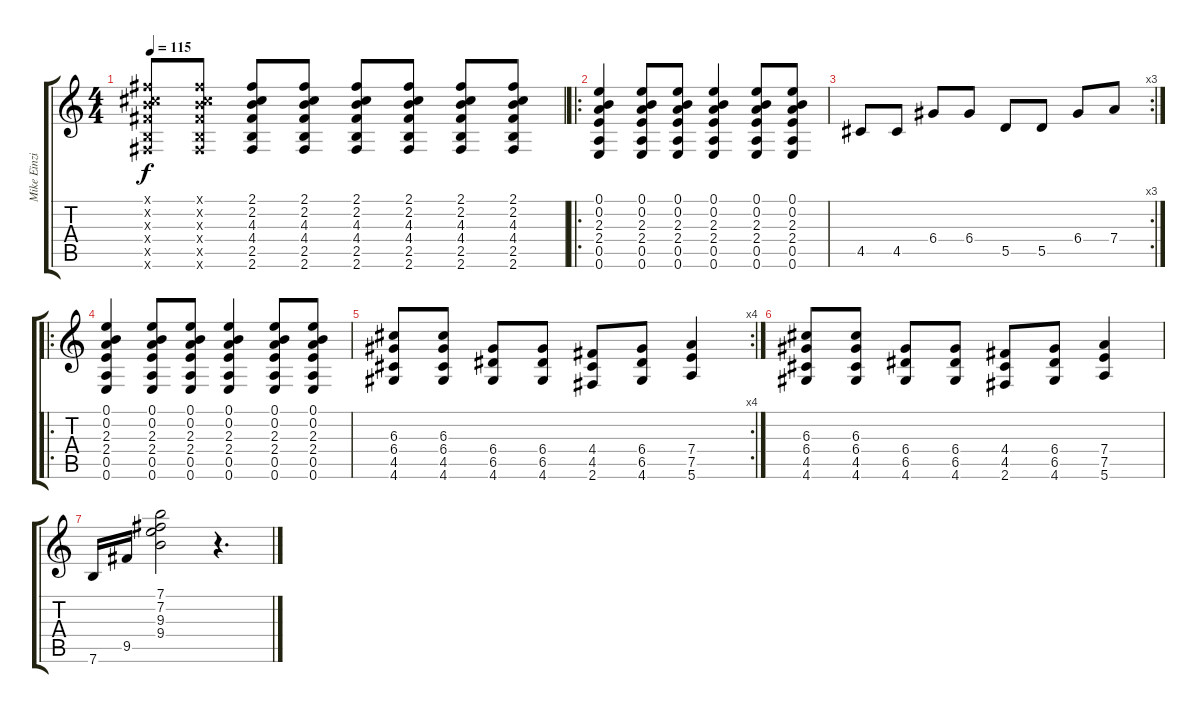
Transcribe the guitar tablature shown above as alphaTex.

\track ("Mike Einziger" "Mike Einzi") {instrument acousticguitarsteel}
\staff {score tabs}
\tuning (E4 B3 G3 D3 A2 E2) {hide}
\ts (4 4)
\tempo 115
\clef g2
\ks c
(2.1{x} 2.2{x} 4.3{x} 4.4{x} 2.5{x} 2.6{x}).8{dy f} (2.1{x} 2.2{x} 4.3{x} 4.4{x} 2.5{x} 2.6{x}).8 (2.1 2.2 4.3 4.4 2.5 2.6).8 (2.1 2.2 4.3 4.4 2.5 2.6).8 (2.1 2.2 4.3 4.4 2.5 2.6).8 (2.1 2.2 4.3 4.4 2.5 2.6).8 (2.1 2.2 4.3 4.4 2.5 2.6).8 (2.1 2.2 4.3 4.4 2.5 2.6).8 |
\ro
(0.1 0.2 2.3 2.4 0.5 0.6).4 (0.1 0.2 2.3 2.4 0.5 0.6).8 (0.1 0.2 2.3 2.4 0.5 0.6).8 (0.1 0.2 2.3 2.4 0.5 0.6).4 (0.1 0.2 2.3 2.4 0.5 0.6).8 (0.1 0.2 2.3 2.4 0.5 0.6).8 |
\rc 3
4.5.8 4.5.8 6.4.8 6.4.8 5.5.8 5.5.8 6.4.8 7.4.8 |
\ro
(0.1 0.2 2.3 2.4 0.5 0.6).4 (0.1 0.2 2.3 2.4 0.5 0.6).8 (0.1 0.2 2.3 2.4 0.5 0.6).8 (0.1 0.2 2.3 2.4 0.5 0.6).4 (0.1 0.2 2.3 2.4 0.5 0.6).8 (0.1 0.2 2.3 2.4 0.5 0.6).8 |
\rc 4
(6.3 6.4 4.5 4.6).8 (6.3 6.4 4.5 4.6).8 (6.4 6.5 4.6).8 (6.4 6.5 4.6).8 (4.4 4.5 2.6).8 (6.4 6.5 4.6).8 (7.4 7.5 5.6).4 |
(6.3 6.4 4.5 4.6).8 (6.3 6.4 4.5 4.6).8 (6.4 6.5 4.6).8 (6.4 6.5 4.6).8 (4.4 4.5 2.6).8 (6.4 6.5 4.6).8 (7.4 7.5 5.6).4 |
7.6.16 9.5.16 (7.1 7.2 9.3 9.4).2 r.4{d}
